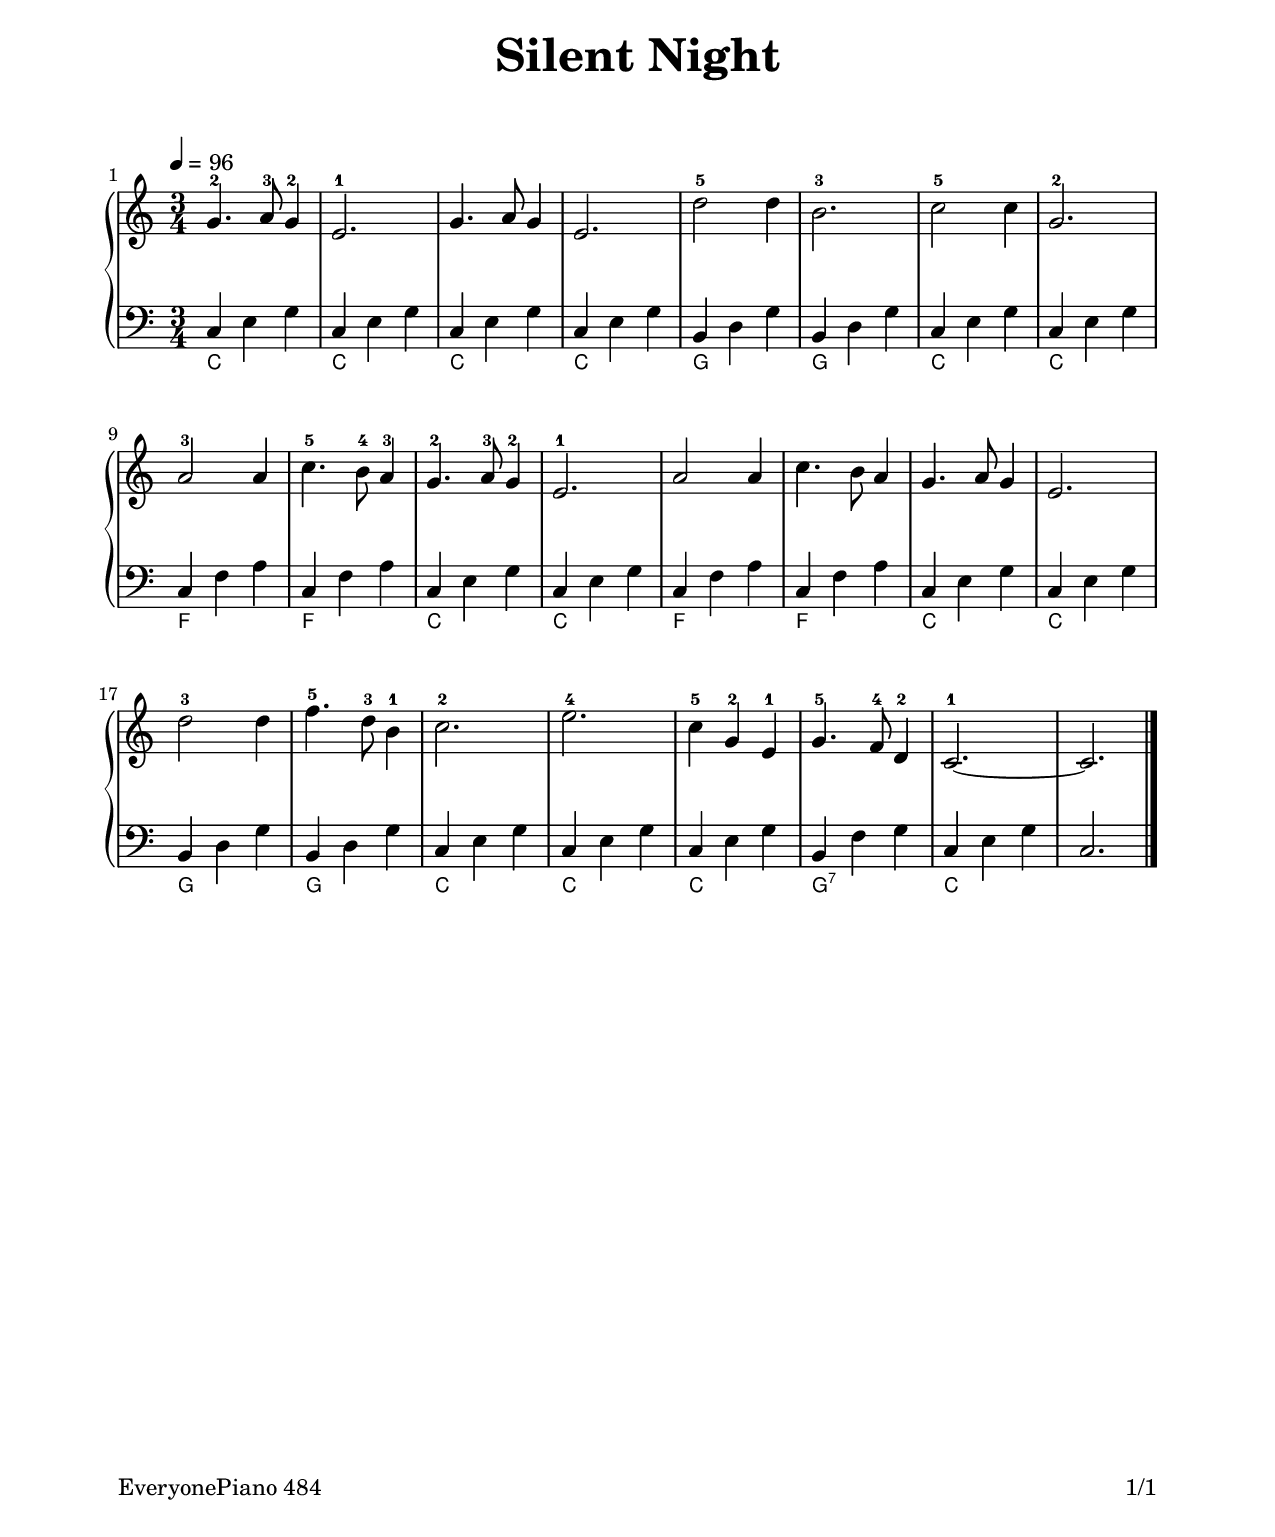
\version "2.24.3"
\include "../template.v1.ly"

\header {
  title = \markup \override #'((font-size . 6)) "Silent Night"
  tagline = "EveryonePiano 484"
}

\paper {
  total-page = 1
}

\markup \vspace #1.5

C      = { c4  e4 g4 }
F      = { c4  f4 a4 }
G      = { b,4 d4 g4 }
Gseven = { b,4 f4 g4 }

\score {
  \new PianoStaff <<
    \new Staff {
      \tempo 4 = 96
      \clef treble
      \key c \major
      \time 3/4
      
      g'4.^2 a'8^3 g'4^2 | e'2.^1               | g'4.   a'8   g'4   | e'2.    | d''2^5       d''4  | b'2.^3              | c''2^5   c''4 | g'2.^2 | \break
      a'2^3        a'4   | c''4.^5 b'8^4  a'4^3 | g'4.^2 a'8^3 g'4^2 | e'2.^1  | a'2          a'4   | c''4.   b'8   a'4   | g'4. a'8 g'4  | e'2.   | \break
      d''2^3       d''4  | f''4.^5 d''8^3 b'4^1 | c''2.^2            | e''2.^4 | c''4^5 g'4^2 e'4^1 | g'4.^5  f'8^4 d'4^2 | c'2.~^1       | c'2.   | \bar "|."
    }
    \new Staff {
      \clef bass
      \key c \major
      \time 3/4
      
      \C | \C | \C | \C | \G | \G      | \C | \C  |
      \F | \F | \C | \C | \F | \F      | \C | \C  |
      \G | \G | \C | \C | \C | \Gseven | \C | c2. |
    }
    \chords {
      c2. | c2. | c2. | c2. | g2. | g2.   | c2. | c2. |
      f2. | f2. | c2. | c2. | f2. | f2.   | c2. | c2. |
      g2. | g2. | c2. | c2. | c2. | g2.:7 | c2. | r2. |
    }
  >>
  \layout {}
  \midi {}
}
